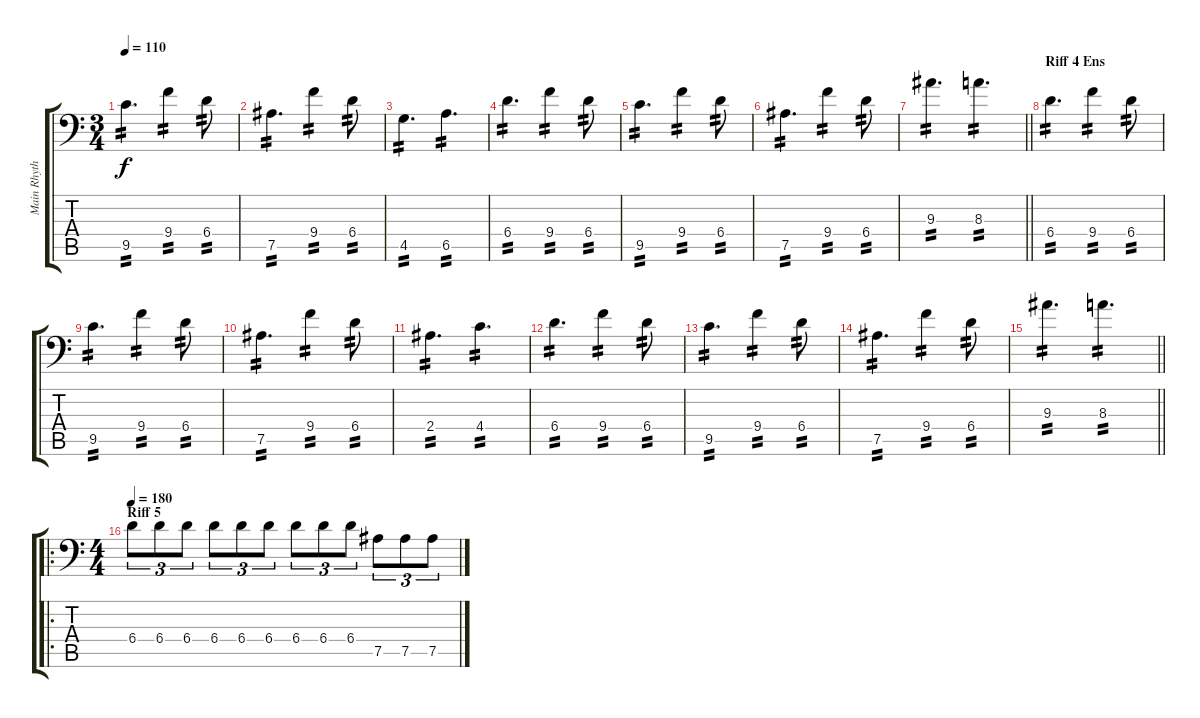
\track ("Main Rhythm" "Main Rhyth") {instrument distortionguitar}
\staff {score tabs}
\tuning (Bb3 F3 Db3 Ab2 Eb2 Ab1) {hide}
\ts (3 4)
\tempo 110
\clef f4
\ks c
9.5.4{d tp 2 dy f} 9.4.4{tp 2} 6.4.8{tp 2} |
7.5.4{d tp 2} 9.4.4{tp 2} 6.4.8{tp 2} |
4.5.4{d tp 2} 6.5.4{d tp 2} |
6.4.4{d tp 2} 9.4.4{tp 2} 6.4.8{tp 2} |
9.5.4{d tp 2} 9.4.4{tp 2} 6.4.8{tp 2} |
7.5.4{d tp 2} 9.4.4{tp 2} 6.4.8{tp 2} |
\barLineRight lightlight
9.3.4{d tp 2} 8.3.4{d tp 2} |
\section ("" "Riff 4 Ens")
6.4.4{d tp 2} 9.4.4{tp 2} 6.4.8{tp 2} |
9.5.4{d tp 2} 9.4.4{tp 2} 6.4.8{tp 2} |
7.5.4{d tp 2} 9.4.4{tp 2} 6.4.8{tp 2} |
2.4.4{d tp 2} 4.4.4{d tp 2} |
6.4.4{d tp 2} 9.4.4{tp 2} 6.4.8{tp 2} |
9.5.4{d tp 2} 9.4.4{tp 2} 6.4.8{tp 2} |
7.5.4{d tp 2} 9.4.4{tp 2} 6.4.8{tp 2} |
\barLineRight lightlight
9.3.4{d tp 2} 8.3.4{d tp 2} |
\ro
\ts (4 4)
\section ("" "Riff 5")
\tempo 180
6.4.8{tu (3 2)} 6.4.8{tu (3 2)} 6.4.8{tu (3 2)} 6.4.8{tu (3 2)} 6.4.8{tu (3 2)} 6.4.8{tu (3 2)} 6.4.8{tu (3 2)} 6.4.8{tu (3 2)} 6.4.8{tu (3 2)} 7.5.8{tu (3 2)} 7.5.8{tu (3 2)} 7.5.8{tu (3 2)}
